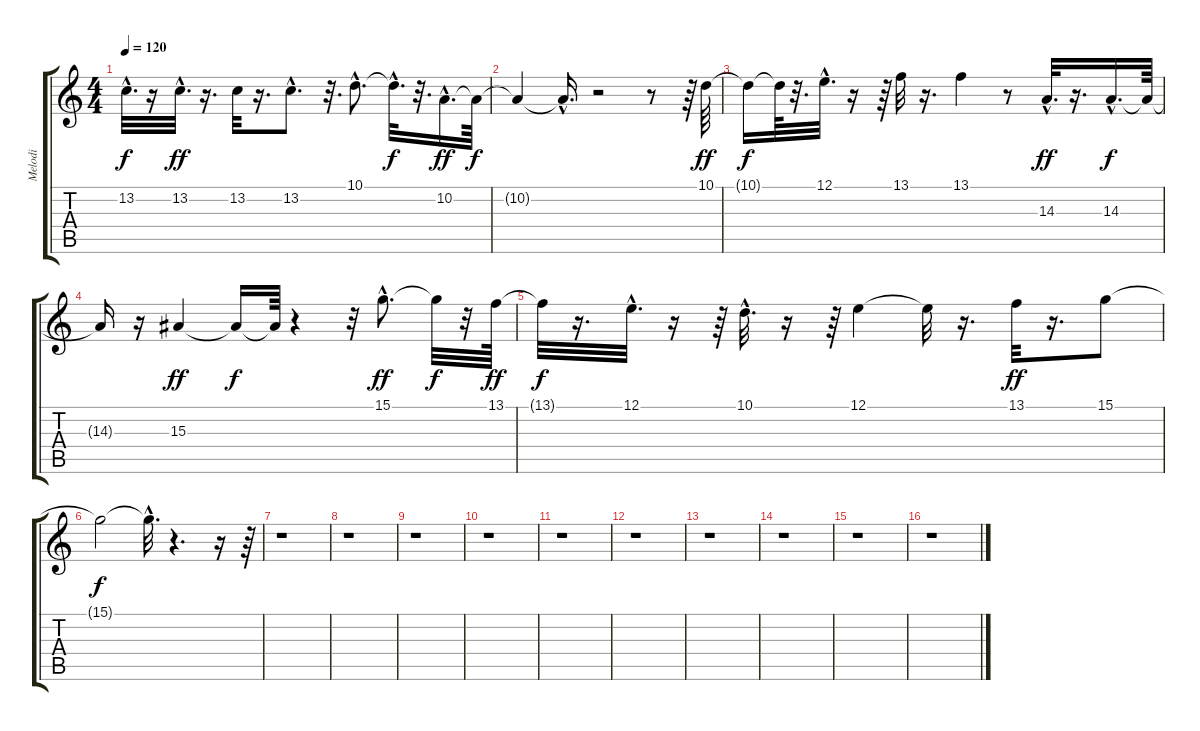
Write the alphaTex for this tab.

\track ("Melodi" "Melodi") {instrument tuba}
\staff {score tabs}
\tuning (E4 B3 G3 D3 A2 E2) {hide}
\ts (4 4)
\tempo 120
\clef g2
\ks c
13.2{hac t}.32{d dy f} r.16 13.2{hac}.32{d dy ff} r.16{d} 13.2.32 r.16{d} 13.2{hac}.8{d} r.32{d} 10.1{hac}.8{d} 10.1{hac t}.32{d dy f} r.32{d} 10.2{hac}.16{d dy ff} 10.2{t}.64{dy f} |
10.2{t}.4 10.2{hac t}.16{d} r.2 r.8 r.64 10.1.64{dy ff} |
10.1{t}.16{dy f} 10.1{t}.64 r.32{d} 12.1{hac}.32{d} r.16 r.64 13.1.32 r.16{d} 13.1.4 r.8 14.3{hac}.32{d dy ff} r.16{d} 14.3{hac}.16{d dy f} 14.3{t}.64 |
14.3{t}.16 r.16 15.3.4{dy ff} 15.3{t}.16{dy f} 15.3{t}.64 r.4 r.32 15.1{hac}.8{d dy ff} 15.1{t}.32{dy f} r.32 13.1.64{dy ff} |
13.1{t}.32{dy f} r.16{d} 12.1{hac}.32{d} r.16 r.64 10.1{hac}.32{d} r.16 r.64 12.1.4 12.1{t}.32 r.16{d} 13.1.32{dy ff} r.16{d} 15.1.8 |
15.1{t}.2{dy f} 15.1{hac t}.32{d} r.4{d} r.16 r.64 |
r.1 |
r.1 |
r.1 |
r.1 |
r.1 |
r.1 |
r.1 |
r.1 |
r.1 |
r.1
